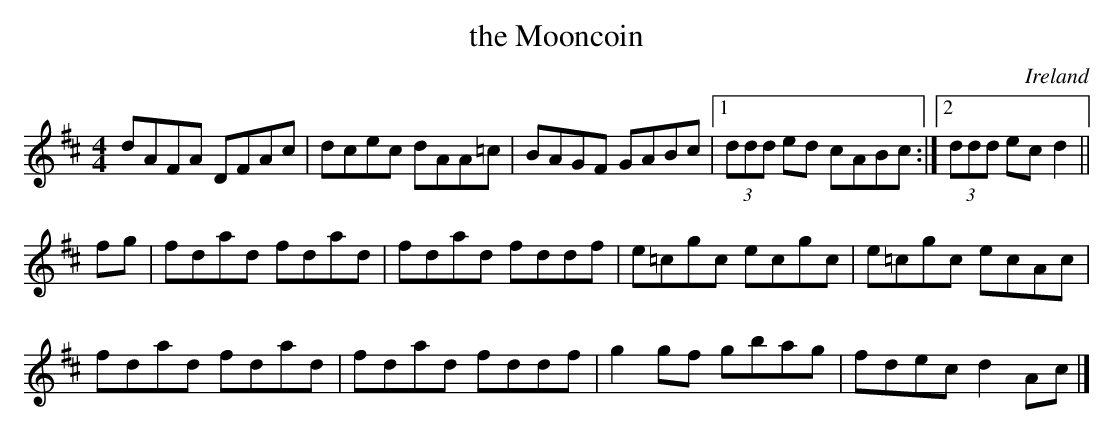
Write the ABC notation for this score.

X:1
T:the Mooncoin
M:4/4
O:Ireland
K:D major
dAFA DFAc | dcec dAA=c | BAGF GABc \
|1(3ddd ed cABc :|2 (3ddd ec d2 ||
fg |\
fdad fdad | fdad fddf |\
e=cgc ecgc | e=cgc ecAc |
fdad fdad | fdad fddf | \
g2gf gbag | fdec d2Ac |]
